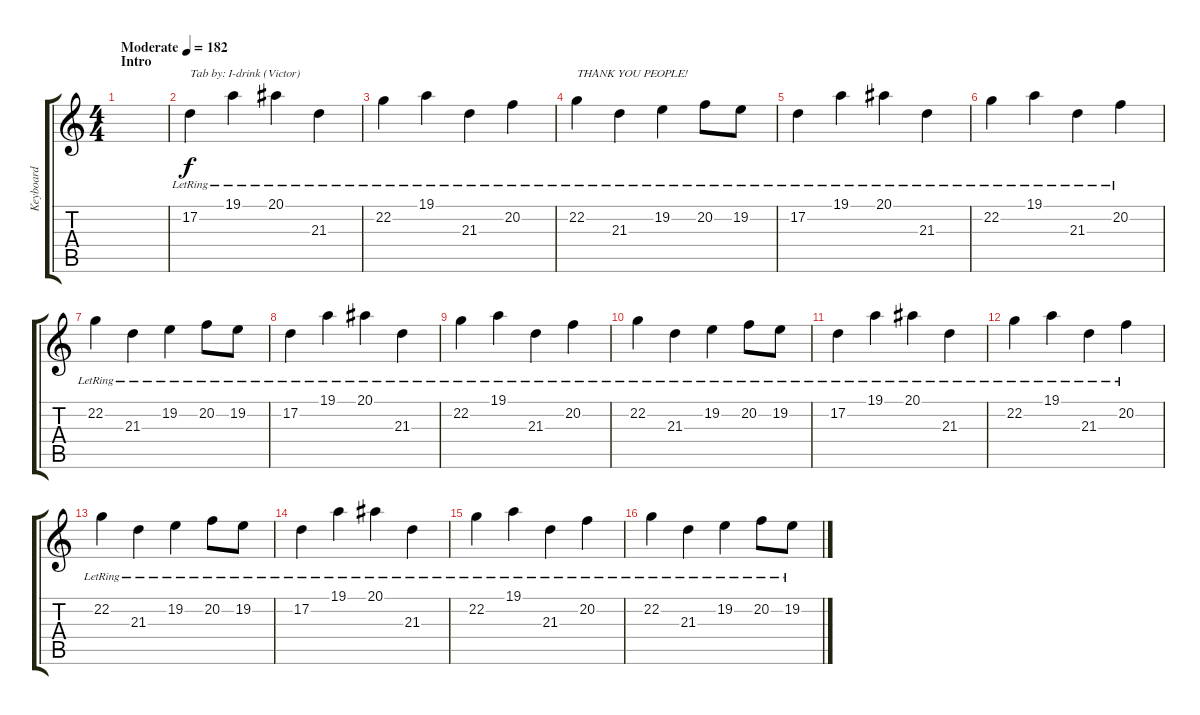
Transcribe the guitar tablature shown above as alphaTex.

\track ("Keyboard" "Keyboard") {instrument brightacousticpiano}
\staff {score tabs}
\tuning (D4 A3 F3 C3 G2 C2) {hide}
\ts (4 4)
\section ("" "Intro")
\tempo (182 "Moderate")
\clef g2
\ks c
|
17.2{lr}.4{txt "Tab by: I-drink (Victor)"} 19.1{lr}.4 20.1{lr}.4 21.3{lr}.4 |
22.2{lr}.4 19.1{lr}.4 21.3{lr}.4 20.2{lr}.4 |
22.2{lr}.4{txt "THANK YOU PEOPLE!"} 21.3{lr}.4 19.2{lr}.4 20.2{lr}.8 19.2{lr}.8 |
17.2{lr}.4 19.1{lr}.4 20.1{lr}.4 21.3{lr}.4 |
22.2{lr}.4 19.1{lr}.4 21.3{lr}.4 20.2{lr}.4 |
22.2{lr}.4 21.3{lr}.4 19.2{lr}.4 20.2{lr}.8 19.2{lr}.8 |
17.2{lr}.4 19.1{lr}.4 20.1{lr}.4 21.3{lr}.4 |
22.2{lr}.4 19.1{lr}.4 21.3{lr}.4 20.2{lr}.4 |
22.2{lr}.4 21.3{lr}.4 19.2{lr}.4 20.2{lr}.8 19.2{lr}.8 |
17.2{lr}.4 19.1{lr}.4 20.1{lr}.4 21.3{lr}.4 |
22.2{lr}.4 19.1{lr}.4 21.3{lr}.4 20.2{lr}.4 |
22.2{lr}.4 21.3{lr}.4 19.2{lr}.4 20.2{lr}.8 19.2{lr}.8 |
17.2{lr}.4 19.1{lr}.4 20.1{lr}.4 21.3{lr}.4 |
22.2{lr}.4 19.1{lr}.4 21.3{lr}.4 20.2{lr}.4 |
22.2{lr}.4 21.3{lr}.4 19.2{lr}.4 20.2{lr}.8 19.2{lr}.8
